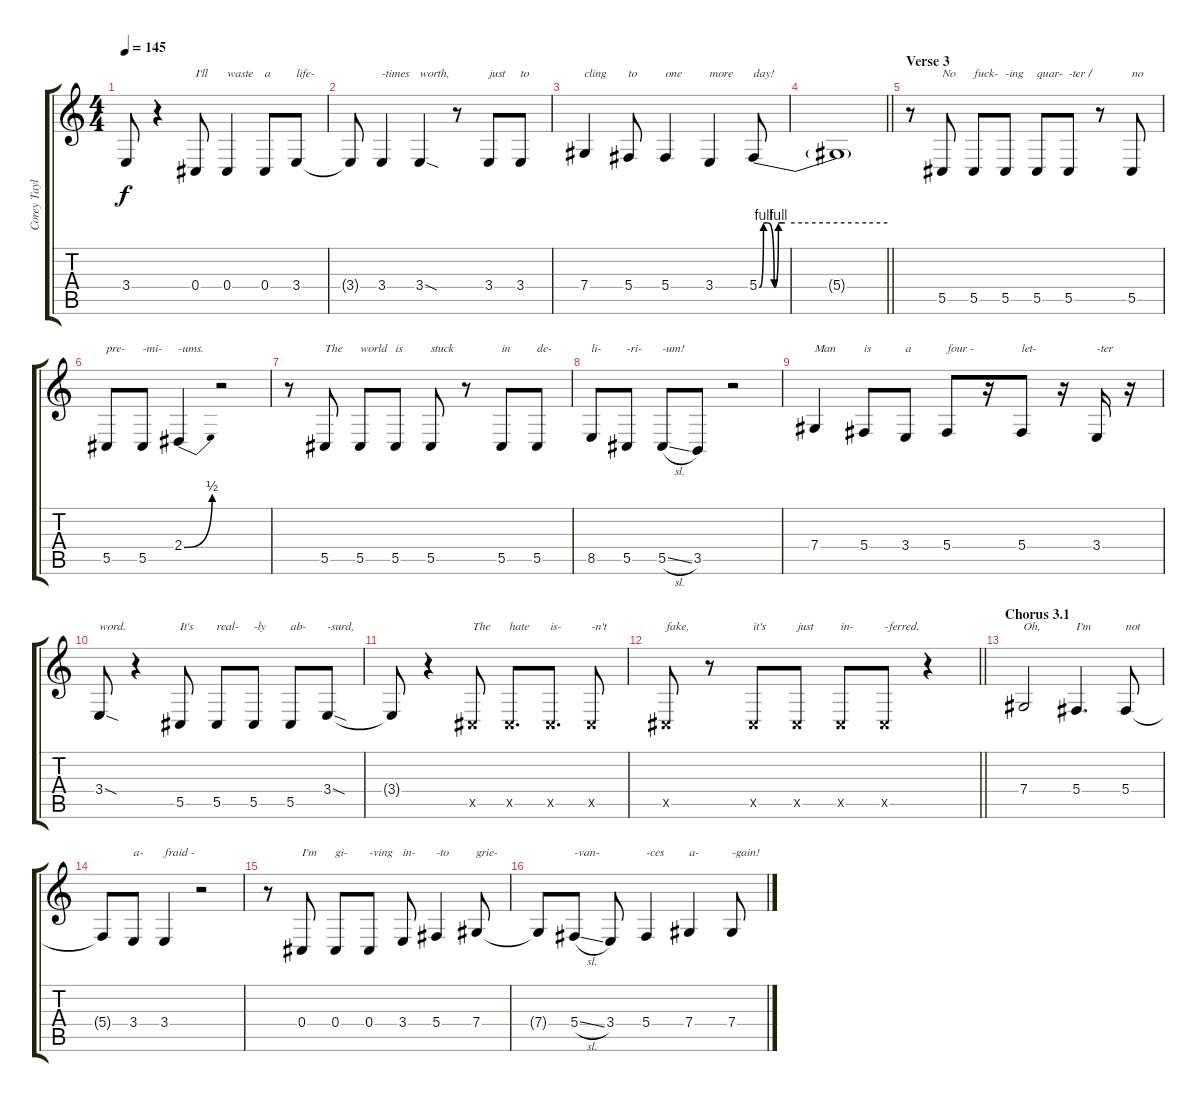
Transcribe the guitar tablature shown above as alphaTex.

\track ("Corey Taylor" "Corey Tayl") {instrument lead2sawtooth}
\staff {score tabs}
\tuning (Eb4 Bb3 Gb3 Db3 Ab2 Db2) {hide}
\ts (4 4)
\tempo 145
\clef g2
\ks c
3.4{t}.8{dy f} r.4 0.4.8{txt "I'll"} 0.4.4{txt "waste"} 0.4.8{txt "a"} 3.4.8{txt "life-"} |
3.4{t}.8 3.4.4{txt "-times"} 3.4{sod}.4{txt "worth,"} r.8 3.4.8{txt "just"} 3.4.8{txt "to"} |
7.4.4{txt "cling"} 5.4.8{txt "to"} 5.4.4{txt "one"} 3.4.4{txt "more"} 5.4{be (custom 0 0 2 4 4 4 7 0 9 4 12 4 20 4 50 4 60 4)}.8{txt "day!"} |
\barLineRight lightlight
5.4{t}.1 |
\section ("" "Verse 3")
r.8 5.5.8{txt "No"} 5.5.8{txt "fuck-"} 5.5.8{txt "-ing"} 5.5.8{txt "quar-"} 5.5.8{txt "-ter /"} r.8 5.5.8{txt "no"} |
5.5.8{txt "pre-"} 5.5.8{txt "-mi-"} 2.4{be (bend 0 0 60 2)}.4{txt "-ums."} r.2 |
r.8 5.5.8{txt "The"} 5.5.8{txt "world"} 5.5.8{txt "is"} 5.5.8{txt "stuck"} r.8 5.5.8{txt "in"} 5.5.8{txt "de-"} |
8.5.8{txt "li-"} 5.5.8{txt "-ri-"} 5.5{sl}.8{txt "-um!"} 3.5.8 r.2 |
7.4.4{txt "Man"} 5.4.8{txt "is"} 3.4.8{txt "a"} 5.4.8{txt "four -"} r.16 5.4.8{txt "let-"} r.16 3.4.16{txt "-ter"} r.16 |
3.4{sod}.8{txt "word."} r.4 5.5.8{txt "It's"} 5.5.8{txt "real-"} 5.5.8{txt "-ly"} 5.5.8{txt "ab-"} 3.4{sod}.8{txt "-surd,"} |
3.4{t}.8 r.4 5.5{x}.8{txt "The"} 5.5{x}.8{d txt "hate"} 5.5{x}.8{d txt "is-"} 5.5{x}.8{txt "-n't"} |
\barLineRight lightlight
5.5{x}.8{txt "fake,"} r.8 5.5{x}.8{txt "it's"} 5.5{x}.8{txt "just"} 5.5{x}.8{txt "in-"} 5.5{x}.8{txt "-ferred."} r.4 |
\section ("" "Chorus 3.1")
7.4.2{txt "Oh,"} 5.4.4{d txt "I'm"} 5.4.8{txt "not"} |
5.4{t}.8 3.4.8{txt "a-"} 3.4.4{txt "fraid - "} r.2 |
r.8 0.4.8{txt "I'm"} 0.4.8{txt "gi-"} 0.4.8{txt "-ving"} 3.4.8{txt "in-"} 5.4.4{txt "-to"} 7.4.8{txt "grie-"} |
7.4{t}.8 5.4{sl}.8{txt "-van-"} 3.4.8 5.4.4{txt "-ces"} 7.4.4{txt "a-"} 7.4.8{txt "-gain!"}
